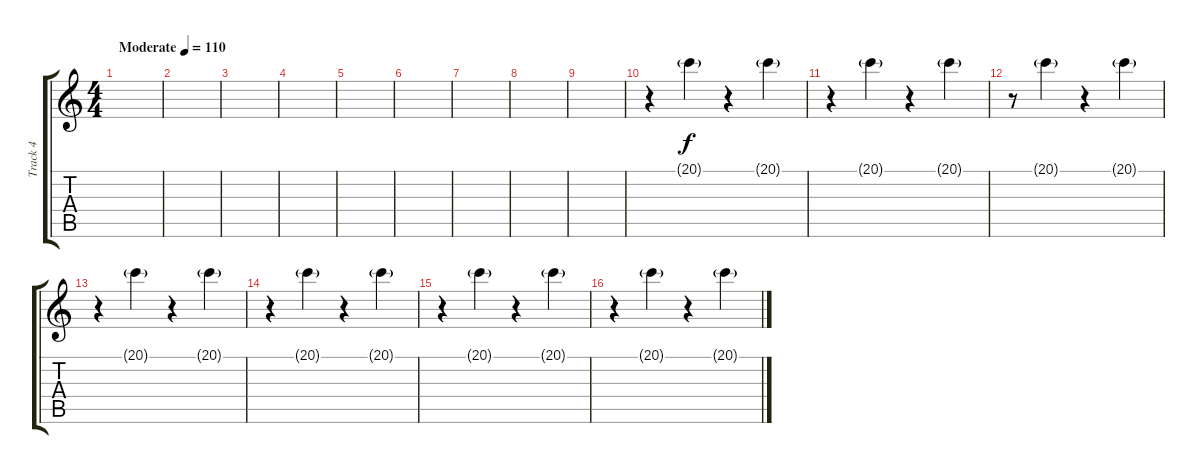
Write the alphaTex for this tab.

\track ("Track 4" "Track 4") {instrument pizzicatostrings}
\staff {score tabs}
\tuning (E4 B3 G3 D3 A2 E2) {hide}
\ts (4 4)
\tempo (110 "Moderate")
\clef g2
\ks c
|
|
|
|
|
|
|
|
|
r.4 20.1{g}.4 r.4 20.1{g}.4 |
r.4 20.1{g}.4 r.4 20.1{g}.4 |
r.8 20.1{g}.4 r.4 20.1{g}.4 |
r.4 20.1{g}.4 r.4 20.1{g}.4 |
r.4 20.1{g}.4 r.4 20.1{g}.4 |
r.4 20.1{g}.4 r.4 20.1{g}.4 |
r.4 20.1{g}.4 r.4 20.1{g}.4
